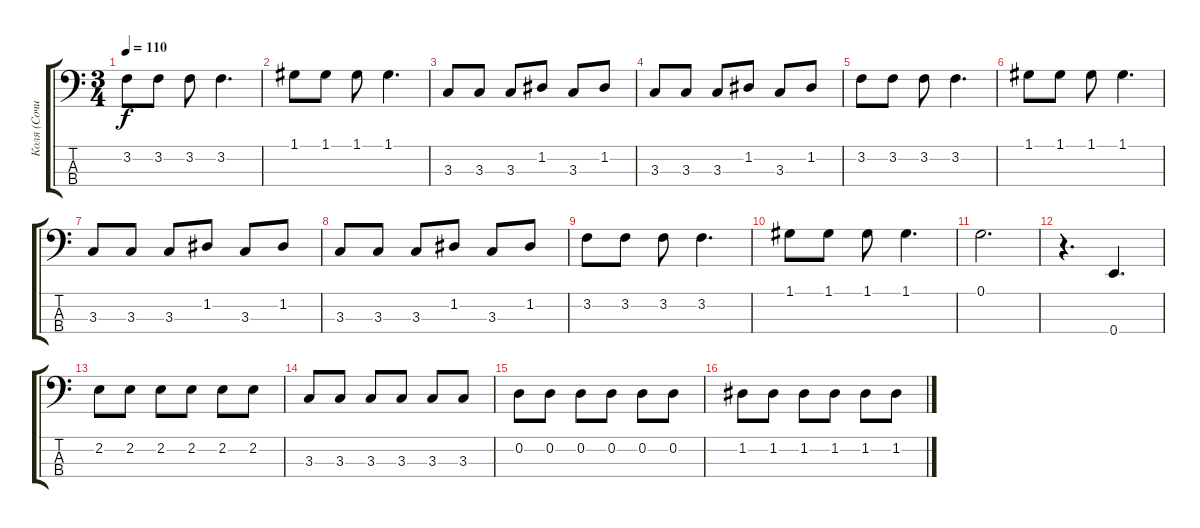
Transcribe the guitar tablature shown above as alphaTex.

\track ("Коля (Сочи) " "Коля (Сочи") {instrument electricbassfinger}
\staff {score tabs}
\tuning (G2 D2 A1 E1) {hide}
\ts (3 4)
\tempo 110
\clef f4
\ks c
3.2.8{dy f} 3.2.8 3.2.8 3.2.4{d} |
1.1.8 1.1.8 1.1.8 1.1.4{d} |
3.3.8 3.3.8 3.3.8 1.2.8 3.3.8 1.2.8 |
3.3.8 3.3.8 3.3.8 1.2.8 3.3.8 1.2.8 |
3.2.8 3.2.8 3.2.8 3.2.4{d} |
1.1.8 1.1.8 1.1.8 1.1.4{d} |
3.3.8 3.3.8 3.3.8 1.2.8 3.3.8 1.2.8 |
3.3.8 3.3.8 3.3.8 1.2.8 3.3.8 1.2.8 |
3.2.8 3.2.8 3.2.8 3.2.4{d} |
1.1.8 1.1.8 1.1.8 1.1.4{d} |
0.1.2{d} |
r.4{d} 0.4.4{d} |
2.2.8 2.2.8 2.2.8 2.2.8 2.2.8 2.2.8 |
3.3.8 3.3.8 3.3.8 3.3.8 3.3.8 3.3.8 |
0.2.8 0.2.8 0.2.8 0.2.8 0.2.8 0.2.8 |
1.2.8 1.2.8 1.2.8 1.2.8 1.2.8 1.2.8
